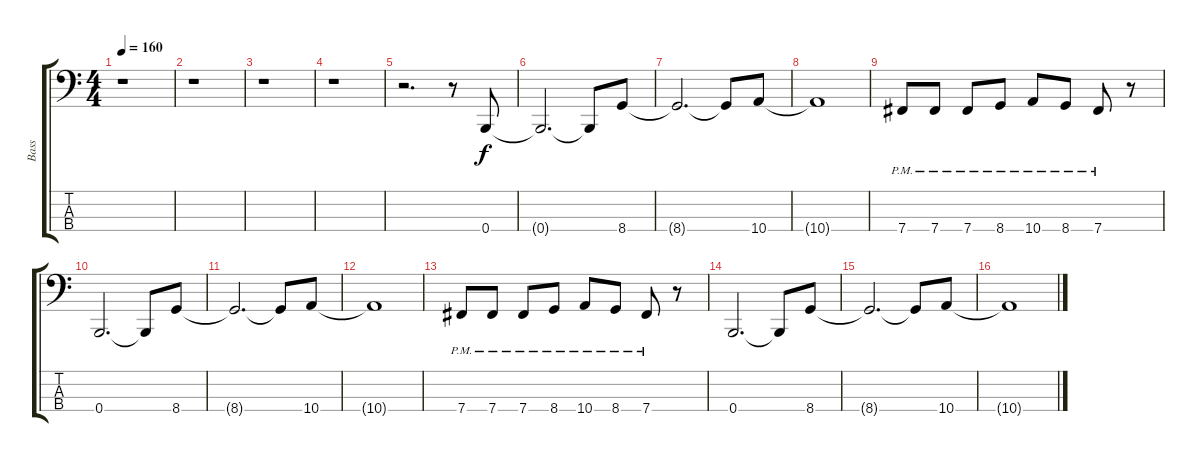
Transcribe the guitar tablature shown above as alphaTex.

\track ("Bass" "Bass") {instrument electricbassfinger}
\staff {score tabs}
\tuning (E2 B1 Gb1 B0) {hide}
\ts (4 4)
\tempo 160
\clef f4
\ks c
r.1{dy f} |
r.1 |
r.1 |
r.1 |
r.2{d} r.8 0.4.8 |
0.4{t}.2{d} 0.4{t}.8 8.4.8 |
8.4{t}.2{d} 8.4{t}.8 10.4.8 |
10.4{t}.1 |
7.4{pm}.8 7.4{pm}.8 7.4{pm}.8 8.4{pm}.8 10.4{pm}.8 8.4{pm}.8 7.4{pm}.8 r.8 |
0.4.2{d} 0.4{t}.8 8.4.8 |
8.4{t}.2{d} 8.4{t}.8 10.4.8 |
10.4{t}.1 |
7.4{pm}.8 7.4{pm}.8 7.4{pm}.8 8.4{pm}.8 10.4{pm}.8 8.4{pm}.8 7.4{pm}.8 r.8 |
0.4.2{d} 0.4{t}.8 8.4.8 |
8.4{t}.2{d} 8.4{t}.8 10.4.8 |
10.4{t}.1
